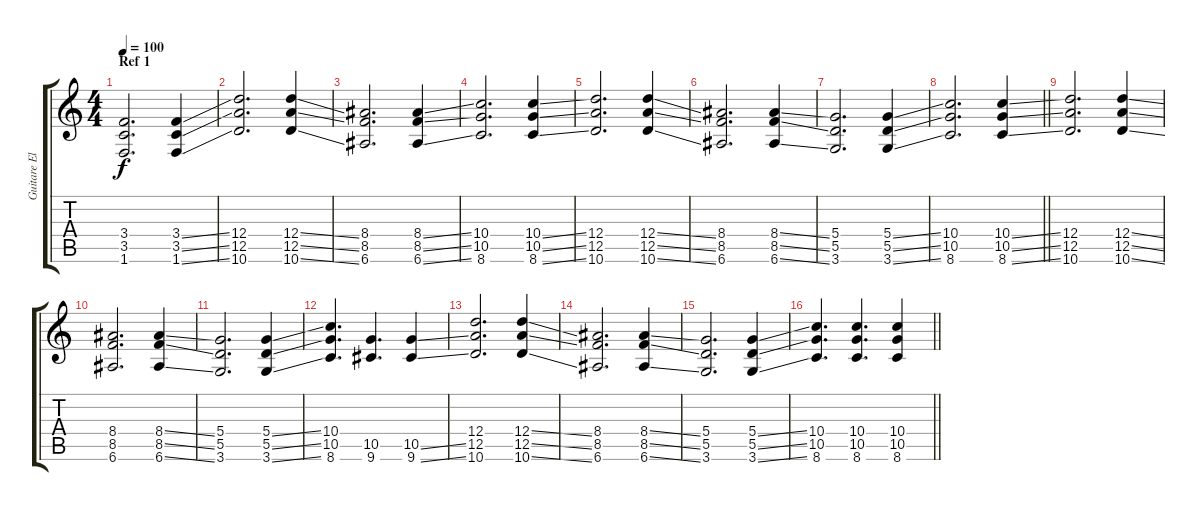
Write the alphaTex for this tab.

\track ("Guitare El." "Guitare El") {instrument overdrivenguitar}
\staff {score tabs}
\tuning (E4 B3 G3 D3 A2 E2) {hide}
\ts (4 4)
\section ("" "Ref 1")
\tempo 100
\clef g2
\ks c
(3.4 3.5 1.6).2{d dy f} (3.4{ss} 3.5{ss} 1.6{ss}).4 |
(12.4 12.5 10.6).2{d} (12.4{ss} 12.5{ss} 10.6{ss}).4 |
(8.4 8.5 6.6).2{d} (8.4{ss} 8.5{ss} 6.6{ss}).4 |
(10.4 10.5 8.6).2{d} (10.4{ss} 10.5{ss} 8.6{ss}).4 |
(12.4 12.5 10.6).2{d} (12.4{ss} 12.5{ss} 10.6{ss}).4 |
(8.4 8.5 6.6).2{d} (8.4{ss} 8.5{ss} 6.6{ss}).4 |
(5.4 5.5 3.6).2{d} (5.4{ss} 5.5{ss} 3.6{ss}).4 |
\barLineRight lightlight
(10.4 10.5 8.6).2{d} (10.4{ss} 10.5{ss} 8.6{ss}).4 |
(12.4 12.5 10.6).2{d} (12.4{ss} 12.5{ss} 10.6{ss}).4 |
(8.4 8.5 6.6).2{d} (8.4{ss} 8.5{ss} 6.6{ss}).4 |
(5.4 5.5 3.6).2{d} (5.4{ss} 5.5{ss} 3.6{ss}).4 |
(10.4 10.5 8.6).4{d} (10.5 9.6).4{d} (10.5{ss} 9.6{ss}).4 |
(12.4 12.5 10.6).2{d} (12.4{ss} 12.5{ss} 10.6{ss}).4 |
(8.4 8.5 6.6).2{d} (8.4{ss} 8.5{ss} 6.6{ss}).4 |
(5.4 5.5 3.6).2{d} (5.4{ss} 5.5{ss} 3.6{ss}).4 |
\barLineRight lightlight
(10.4 10.5 8.6).4{d} (10.4 10.5 8.6).4{d} (10.4 10.5 8.6).4
